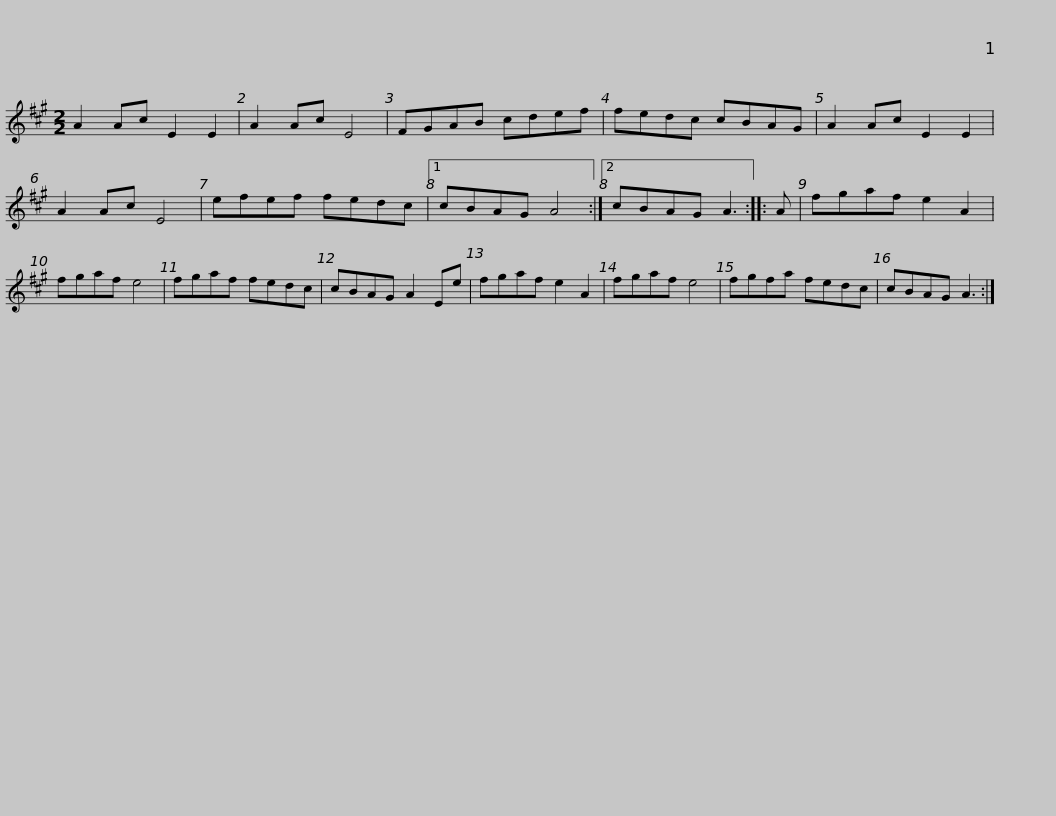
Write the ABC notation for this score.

X:1
L:1/8
M:2/2
I:linebreak $
K:A
V:1 treble
V:1
 A2 Ac E2 E2 | A2 Ac E4 | FGAB cdef | fedc cBAG | A2 Ac E2 E2 | %5
 A2 Ac E4 | efef fedc |1$ cBAG A4 :|2 cBAG A3 :: A | %10
 fgaf e2 A2 | fgaf e4 | fgaf fedc | cBAG A2 Ee |$ fgaf e2 A2 | %15
 fgaf e4 | fgfa fedc | cBAG A3 :| %18
